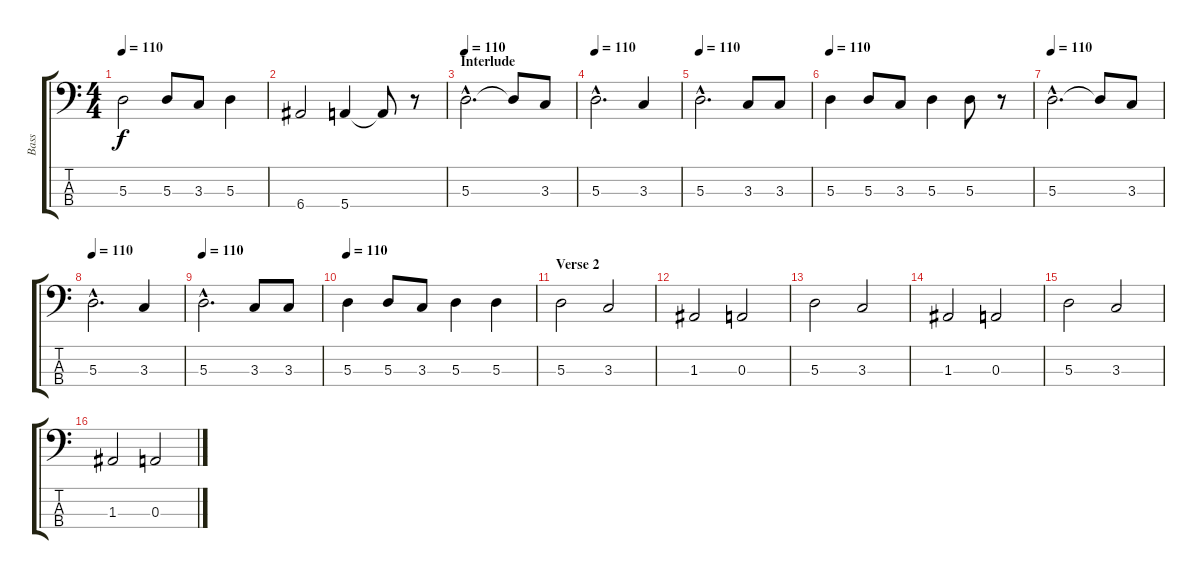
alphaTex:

\track ("Bass" "Bass") {instrument electricbassfinger}
\staff {score tabs}
\tuning (G2 D2 A1 E1) {hide}
\ts (4 4)
\tempo 110
\clef f4
\ks c
5.3.2{dy f} 5.3.8 3.3.8 5.3.4 |
6.4.2 5.4.4 5.4{t}.8 r.8 |
\section ("" "Interlude")
\tempo 110
5.3{hac}.2{d} 5.3{t}.8 3.3.8 |
\tempo 110
5.3{hac}.2{d} 3.3.4 |
\tempo 110
5.3{hac}.2{d} 3.3.8 3.3.8 |
\tempo 110
5.3.4 5.3.8 3.3.8 5.3.4 5.3.8 r.8 |
\tempo 110
5.3{hac}.2{d} 5.3{t}.8 3.3.8 |
\tempo 110
5.3{hac}.2{d} 3.3.4 |
\tempo 110
5.3{hac}.2{d} 3.3.8 3.3.8 |
\tempo 110
5.3.4 5.3.8 3.3.8 5.3.4 5.3.4 |
\section ("" "Verse 2")
5.3.2 3.3.2 |
1.3.2 0.3.2 |
5.3.2 3.3.2 |
1.3.2 0.3.2 |
5.3.2 3.3.2 |
1.3.2 0.3.2
